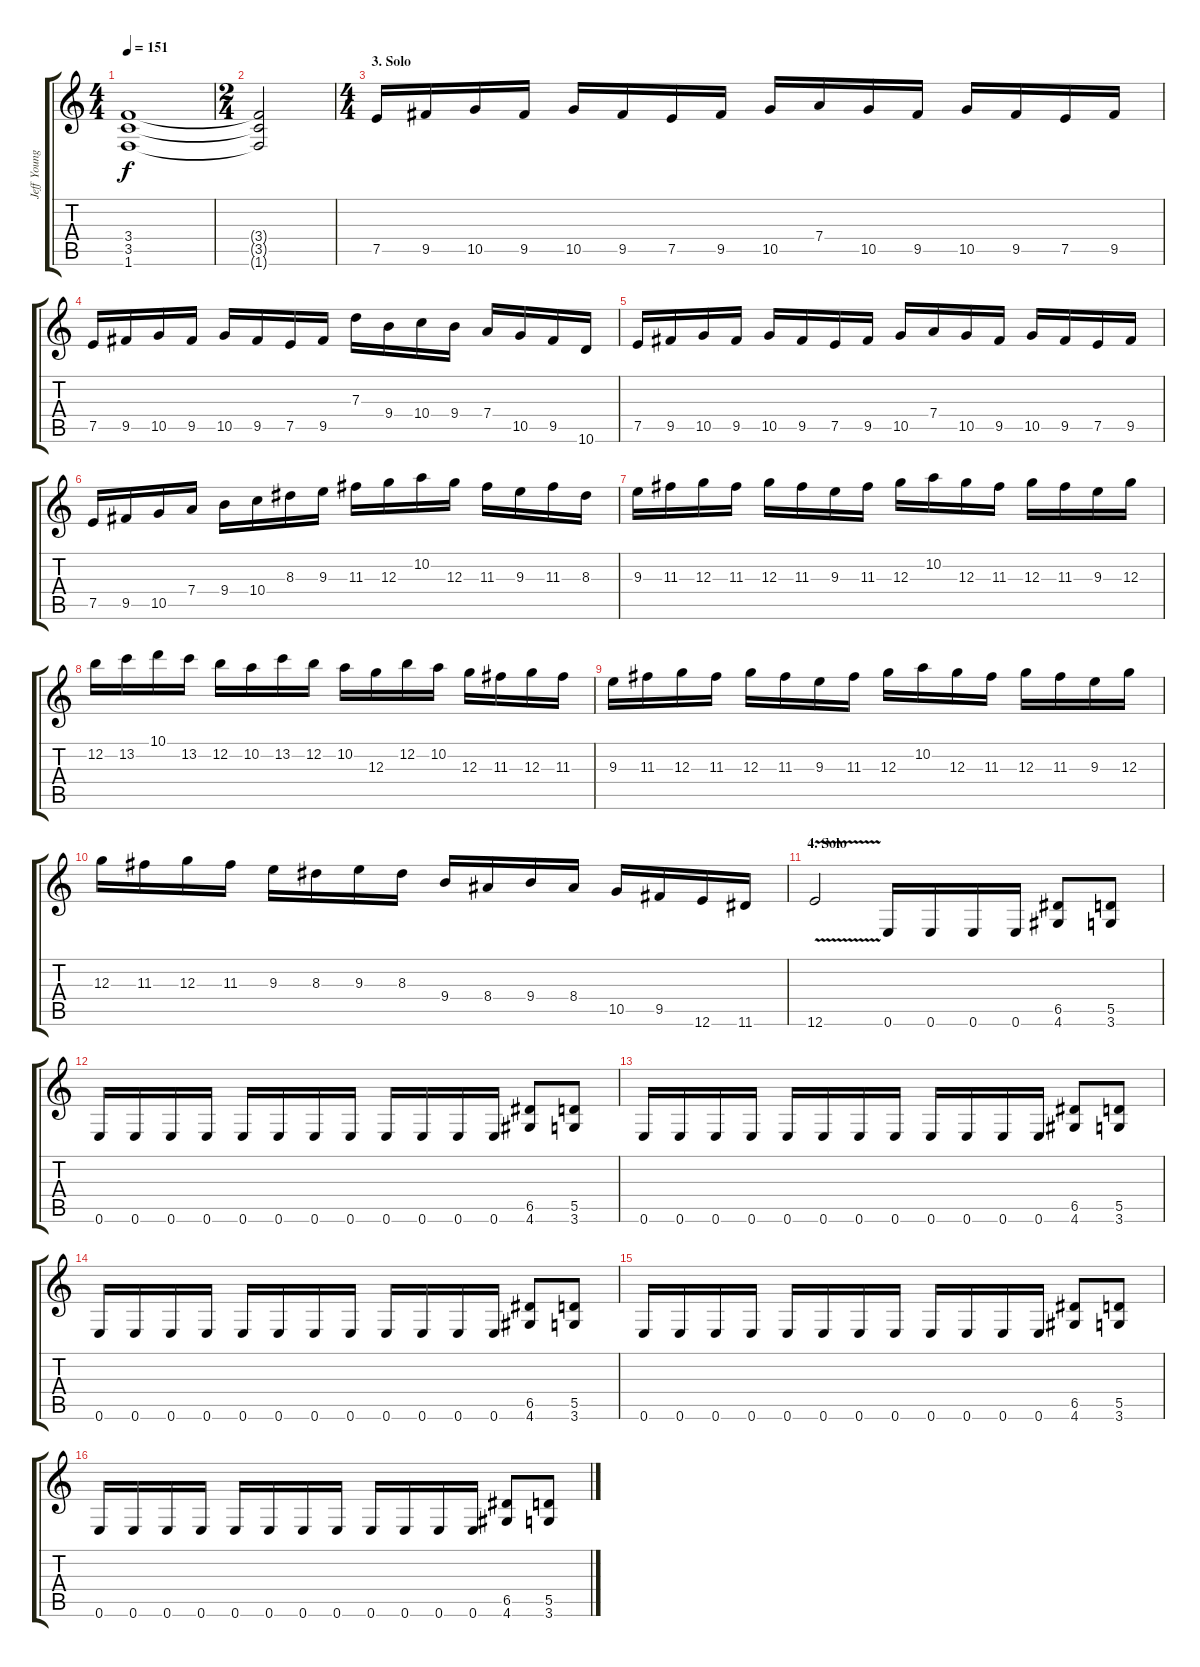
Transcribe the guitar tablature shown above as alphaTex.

\track ("Jeff Young" "Jeff Young") {instrument distortionguitar}
\staff {score tabs}
\tuning (E4 B3 G3 D3 A2 E2) {hide}
\ts (4 4)
\tempo 151
\clef g2
\ks c
(3.4{t} 3.5{t} 1.6{t}).1{dy f} |
\ts (2 4)
(3.4{t} 3.5{t} 1.6{t}).2 |
\ts (4 4)
\section ("" "3. Solo")
7.5.16 9.5.16 10.5.16 9.5.16 10.5.16 9.5.16 7.5.16 9.5.16 10.5.16 7.4.16 10.5.16 9.5.16 10.5.16 9.5.16 7.5.16 9.5.16 |
7.5.16 9.5.16 10.5.16 9.5.16 10.5.16 9.5.16 7.5.16 9.5.16 7.3.16 9.4.16 10.4.16 9.4.16 7.4.16 10.5.16 9.5.16 10.6.16 |
7.5.16 9.5.16 10.5.16 9.5.16 10.5.16 9.5.16 7.5.16 9.5.16 10.5.16 7.4.16 10.5.16 9.5.16 10.5.16 9.5.16 7.5.16 9.5.16 |
7.5.16 9.5.16 10.5.16 7.4.16 9.4.16 10.4.16 8.3.16 9.3.16 11.3.16 12.3.16 10.2.16 12.3.16 11.3.16 9.3.16 11.3.16 8.3.16 |
9.3.16 11.3.16 12.3.16 11.3.16 12.3.16 11.3.16 9.3.16 11.3.16 12.3.16 10.2.16 12.3.16 11.3.16 12.3.16 11.3.16 9.3.16 12.3.16 |
12.2.16 13.2.16 10.1.16 13.2.16 12.2.16 10.2.16 13.2.16 12.2.16 10.2.16 12.3.16 12.2.16 10.2.16 12.3.16 11.3.16 12.3.16 11.3.16 |
9.3.16 11.3.16 12.3.16 11.3.16 12.3.16 11.3.16 9.3.16 11.3.16 12.3.16 10.2.16 12.3.16 11.3.16 12.3.16 11.3.16 9.3.16 12.3.16 |
12.3.16 11.3.16 12.3.16 11.3.16 9.3.16 8.3.16 9.3.16 8.3.16 9.4.16 8.4.16 9.4.16 8.4.16 10.5.16 9.5.16 12.6.16 11.6.16 |
\section ("" "4. Solo")
12.6{v}.2 0.6.16 0.6.16 0.6.16 0.6.16 (6.5 4.6).8 (5.5 3.6).8 |
0.6.16 0.6.16 0.6.16 0.6.16 0.6.16 0.6.16 0.6.16 0.6.16 0.6.16 0.6.16 0.6.16 0.6.16 (6.5 4.6).8 (5.5 3.6).8 |
0.6.16 0.6.16 0.6.16 0.6.16 0.6.16 0.6.16 0.6.16 0.6.16 0.6.16 0.6.16 0.6.16 0.6.16 (6.5 4.6).8 (5.5 3.6).8 |
0.6.16 0.6.16 0.6.16 0.6.16 0.6.16 0.6.16 0.6.16 0.6.16 0.6.16 0.6.16 0.6.16 0.6.16 (6.5 4.6).8 (5.5 3.6).8 |
0.6.16 0.6.16 0.6.16 0.6.16 0.6.16 0.6.16 0.6.16 0.6.16 0.6.16 0.6.16 0.6.16 0.6.16 (6.5 4.6).8 (5.5 3.6).8 |
0.6.16 0.6.16 0.6.16 0.6.16 0.6.16 0.6.16 0.6.16 0.6.16 0.6.16 0.6.16 0.6.16 0.6.16 (6.5 4.6).8 (5.5 3.6).8
